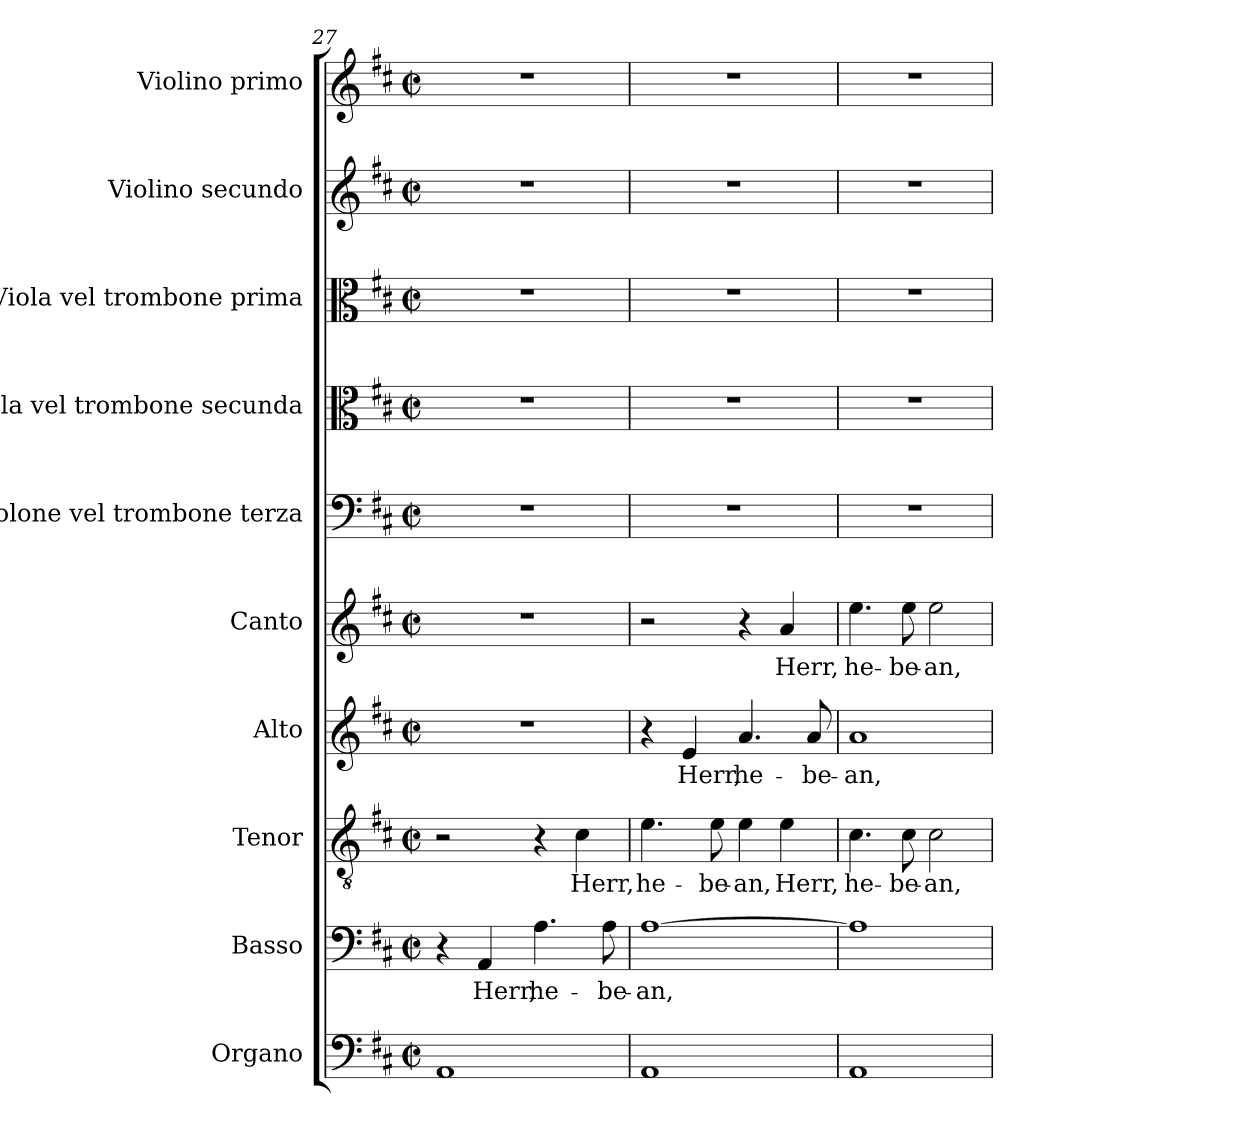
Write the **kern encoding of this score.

**kern	**kern	**text	**kern	**text	**kern	**text	**kern	**text	**kern	**kern	**kern	**kern	**kern
*part10	*part9	*part9	*part8	*part8	*part7	*part7	*part6	*part6	*part5	*part4	*part3	*part2	*part1
*staff10	*staff9	*staff9	*staff8	*staff8	*staff7	*staff7	*staff6	*staff6	*staff5	*staff4	*staff3	*staff2	*staff1
*I"Organo	*I"Basso	*	*I"Tenor	*	*I"Alto	*	*I"Canto	*	*I"Violone vel trombone  terza	*I"Viola vel trombone secunda	*I"Viola vel trombone prima	*I"Violino secundo	*I"Violino primo
*	*I'B	*	*I'T	*	*I'A	*	*I'C	*	*I'Vn	*I'Va2	*I'Va1	*I'Vi2	*I'Vi1
*clefF4	*clefF4	*	*clefGv2	*	*clefG2	*	*clefG2	*	*clefF4	*clefC3	*clefC3	*clefG2	*clefG2
*k[f#c#]	*k[f#c#]	*	*k[f#c#]	*	*k[f#c#]	*	*k[f#c#]	*	*k[f#c#]	*k[f#c#]	*k[f#c#]	*k[f#c#]	*k[f#c#]
*D:	*D:	*	*D:	*	*D:	*	*D:	*	*D:	*D:	*D:	*D:	*D:
*M2/2	*M2/2	*	*M2/2	*	*M2/2	*	*M2/2	*	*M2/2	*M2/2	*M2/2	*M2/2	*M2/2
*met(c|)	*met(c|)	*	*met(c|)	*	*met(c|)	*	*met(c|)	*	*met(c|)	*met(c|)	*met(c|)	*met(c|)	*met(c|)
=27	=27	=27	=27	=27	=27	=27	=27	=27	=27	=27	=27	=27	=27
1AA	4r	.	2r	.	1r	.	1r	.	1r	1r	1r	1r	1r
!	!	!LO:LY:b	!	!	!	!	!	!	!	!	!	!	!
.	4AA/	Herr,	.	.	.	.	.	.	.	.	.	.	.
!	!	!LO:LY:b	!	!	!	!	!	!	!	!	!	!	!
.	4.A\	he-	4r	.	.	.	.	.	.	.	.	.	.
!	!	!	!	!LO:LY:b	!	!	!	!	!	!	!	!	!
.	.	.	4c#\	Herr,	.	.	.	.	.	.	.	.	.
!	!	!LO:LY:b	!	!	!	!	!	!	!	!	!	!	!
.	8A\	-be-	.	.	.	.	.	.	.	.	.	.	.
=28	=28	=28	=28	=28	=28	=28	=28	=28	=28	=28	=28	=28	=28
!	!	!LO:LY:b	!	!	!	!	!	!	!	!	!	!	!
!	!	!	!	!LO:LY:b	!	!	!	!	!	!	!	!	!
1AA	[1A	-an,	4.e\	he-	4r	.	2r	.	1r	1r	1r	1r	1r
!	!	!	!	!	!	!LO:LY:b	!	!	!	!	!	!	!
.	.	.	.	.	4e/	Herr,	.	.	.	.	.	.	.
!	!	!	!	!LO:LY:b	!	!	!	!	!	!	!	!	!
.	.	.	8e\	-be-	.	.	.	.	.	.	.	.	.
!	!	!	!	!LO:LY:b	!	!	!	!	!	!	!	!	!
!	!	!	!	!	!	!LO:LY:b	!	!	!	!	!	!	!
.	.	.	4e\	-an,	4.a/	he-	4r	.	.	.	.	.	.
!	!	!	!	!LO:LY:b	!	!	!	!	!	!	!	!	!
!	!	!	!	!	!	!	!	!LO:LY:b	!	!	!	!	!
.	.	.	4e\	Herr,	.	.	4a/	Herr,	.	.	.	.	.
!	!	!	!	!	!	!LO:LY:b	!	!	!	!	!	!	!
.	.	.	.	.	8a/	-be-	.	.	.	.	.	.	.
=29	=29	=29	=29	=29	=29	=29	=29	=29	=29	=29	=29	=29	=29
!	!	!	!	!LO:LY:b	!	!	!	!	!	!	!	!	!
!	!	!	!	!	!	!LO:LY:b	!	!	!	!	!	!	!
!	!	!	!	!	!	!	!	!LO:LY:b	!	!	!	!	!
1AA	1A]	.	4.c#\	he-	1a	-an,	4.ee\	he-	1r	1r	1r	1r	1r
!	!	!	!	!LO:LY:b	!	!	!	!	!	!	!	!	!
!	!	!	!	!	!	!	!	!LO:LY:b	!	!	!	!	!
.	.	.	8c#\	-be-	.	.	8ee\	-be-	.	.	.	.	.
!	!	!	!	!LO:LY:b	!	!	!	!	!	!	!	!	!
!	!	!	!	!	!	!	!	!LO:LY:b	!	!	!	!	!
.	.	.	2c#\	-an,	.	.	2ee\	-an,	.	.	.	.	.
=	=	=	=	=	=	=	=	=	=	=	=	=	=
*-	*-	*-	*-	*-	*-	*-	*-	*-	*-	*-	*-	*-	*-
